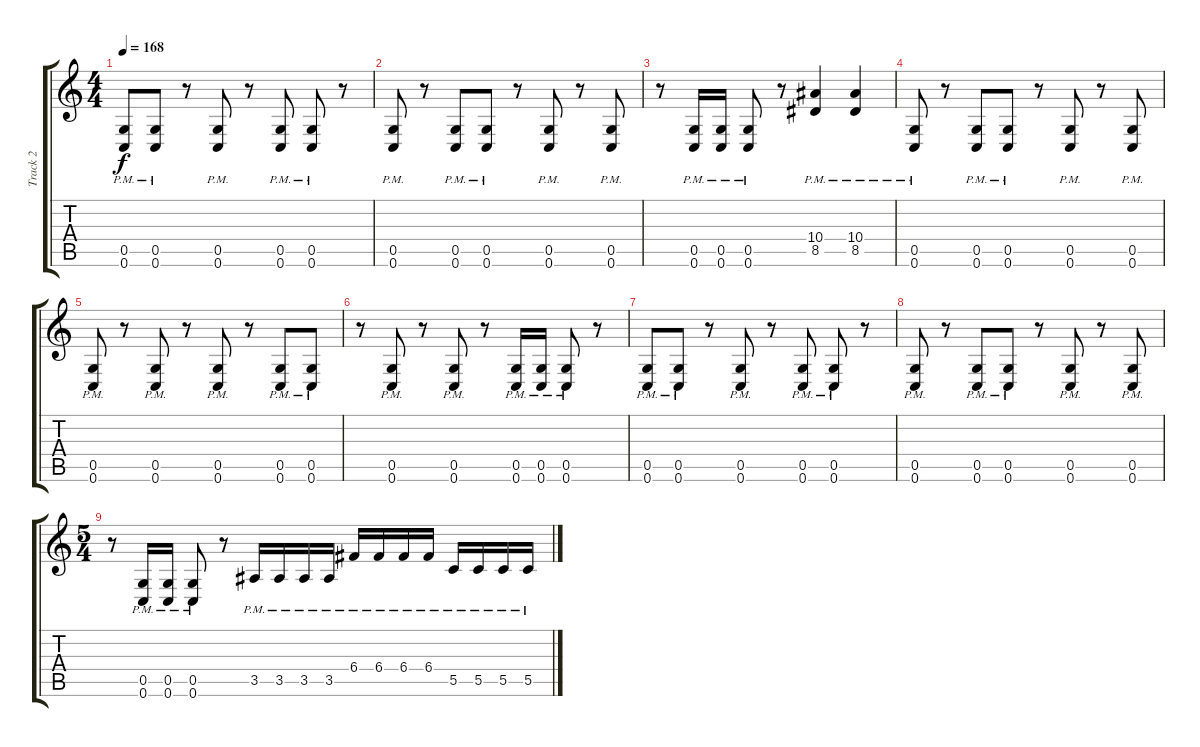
\track ("Track 2" "Track 2") {instrument distortionguitar}
\staff {score tabs}
\tuning (D4 A3 F3 C3 G2 C2) {hide}
\ts (4 4)
\tempo 168
\clef g2
\ks c
(0.5{pm} 0.6{pm}).8{dy f} (0.5{pm} 0.6{pm}).8 r.8 (0.5{pm} 0.6{pm}).8 r.8 (0.5{pm} 0.6{pm}).8 (0.5{pm} 0.6{pm}).8 r.8 |
(0.5{pm} 0.6{pm}).8 r.8 (0.5{pm} 0.6{pm}).8 (0.5{pm} 0.6{pm}).8 r.8 (0.5{pm} 0.6{pm}).8 r.8 (0.5{pm} 0.6{pm}).8 |
r.8 (0.5{pm} 0.6{pm}).16 (0.5{pm} 0.6{pm}).16 (0.5{pm} 0.6{pm}).8 r.8 (10.4{pm} 8.5{pm}).4 (10.4{pm} 8.5{pm}).4 |
(0.5{pm} 0.6{pm}).8 r.8 (0.5{pm} 0.6{pm}).8 (0.5{pm} 0.6{pm}).8 r.8 (0.5{pm} 0.6{pm}).8 r.8 (0.5{pm} 0.6{pm}).8 |
(0.5{pm} 0.6{pm}).8 r.8 (0.5{pm} 0.6{pm}).8 r.8 (0.5{pm} 0.6{pm}).8 r.8 (0.5{pm} 0.6{pm}).8 (0.5{pm} 0.6{pm}).8 |
r.8 (0.5{pm} 0.6{pm}).8 r.8 (0.5{pm} 0.6{pm}).8 r.8 (0.5{pm} 0.6{pm}).16 (0.5{pm} 0.6{pm}).16 (0.5{pm} 0.6{pm}).8 r.8 |
(0.5{pm} 0.6{pm}).8 (0.5{pm} 0.6{pm}).8 r.8 (0.5{pm} 0.6{pm}).8 r.8 (0.5{pm} 0.6{pm}).8 (0.5{pm} 0.6{pm}).8 r.8 |
(0.5{pm} 0.6{pm}).8 r.8 (0.5{pm} 0.6{pm}).8 (0.5{pm} 0.6{pm}).8 r.8 (0.5{pm} 0.6{pm}).8 r.8 (0.5{pm} 0.6{pm}).8 |
\ts (5 4)
r.8 (0.5{pm} 0.6{pm}).16 (0.5{pm} 0.6{pm}).16 (0.5{pm} 0.6{pm}).8 r.8 3.5{pm}.16 3.5{pm}.16 3.5{pm}.16 3.5{pm}.16 6.4{pm}.16 6.4{pm}.16 6.4{pm}.16 6.4{pm}.16 5.5{pm}.16 5.5{pm}.16 5.5{pm}.16 5.5{pm}.16
